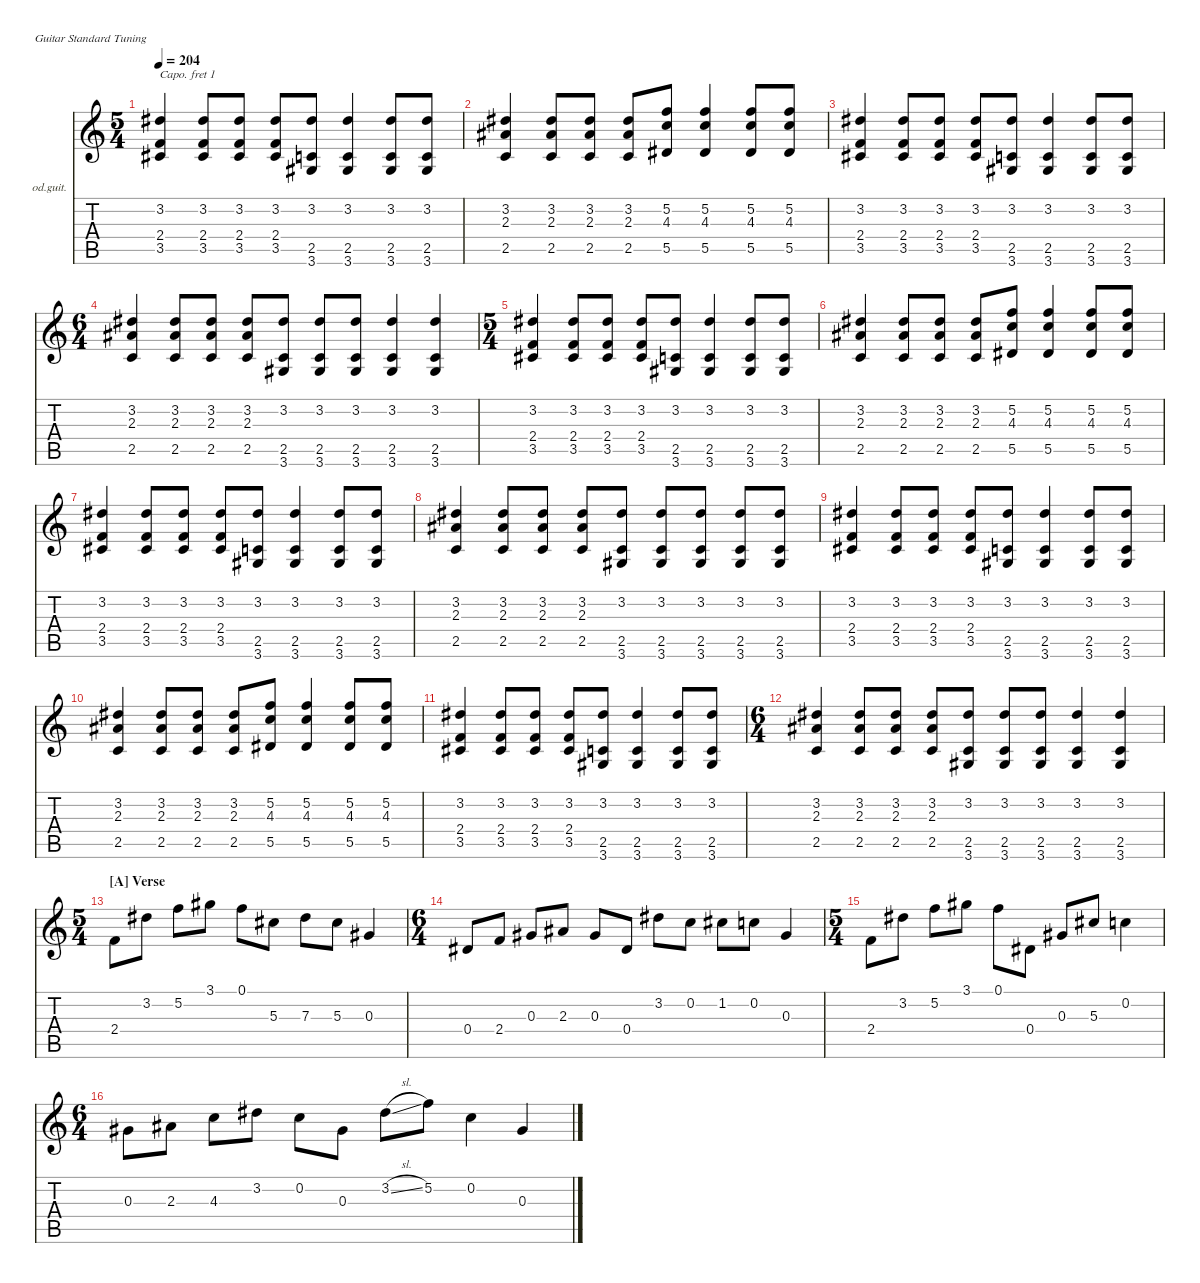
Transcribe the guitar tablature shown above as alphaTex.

\hideDynamics
\bracketExtendMode nobrackets
\firstSystemTrackNameOrientation horizontal
\track ("Overdriven Guitar" "od.guit.") {instrument overdrivenguitar}
\staff {score tabs}
\capo 1
\tuning (E4 B3 G3 D3 A2 E2)
\ts (5 4)
\tempo 204
\clef g2
\ks aminor
(3.5{acc #} 2.4 3.2{acc #}).4{dy mf beam Up} (3.5{acc #} 2.4 3.2{acc #}).8{beam Up} (3.5{acc #} 2.4 3.2{acc #}).8{beam Up} (3.5{acc #} 2.4 3.2{acc #}).8{beam Up} (3.2{acc #} 3.6{acc #} 2.5).8{beam Up} (3.2{acc #} 3.6{acc #} 2.5).4{beam Up} (3.2{acc #} 3.6{acc #} 2.5).8{beam Up} (3.2{acc #} 3.6{acc #} 2.5).8{beam Up} |
(3.2{acc #} 2.5 2.3{acc #}).4{beam Up} (3.2{acc #} 2.5 2.3{acc #}).8{beam Up} (3.2{acc #} 2.5 2.3{acc #}).8{beam Up} (3.2{acc #} 2.5 2.3{acc #}).8{beam Up} (5.5{acc #} 4.3 5.2).8{beam Up} (5.5{acc #} 4.3 5.2).4{beam Up} (5.5{acc #} 4.3 5.2).8{beam Up} (5.5{acc #} 4.3 5.2).8{beam Up} |
(3.5{acc #} 2.4 3.2{acc #}).4{beam Up} (3.5{acc #} 2.4 3.2{acc #}).8{beam Up} (3.5{acc #} 2.4 3.2{acc #}).8{beam Up} (3.5{acc #} 2.4 3.2{acc #}).8{beam Up} (3.2{acc #} 3.6{acc #} 2.5).8{beam Up} (3.2{acc #} 3.6{acc #} 2.5).4{beam Up} (3.2{acc #} 3.6{acc #} 2.5).8{beam Up} (3.2{acc #} 3.6{acc #} 2.5).8{beam Up} |
\ts (6 4)
(3.2{acc #} 2.5 2.3{acc #}).4{beam Up} (3.2{acc #} 2.5 2.3{acc #}).8{beam Up} (3.2{acc #} 2.5 2.3{acc #}).8{beam Up} (3.2{acc #} 2.5 2.3{acc #}).8{beam Up} (3.2{acc #} 3.6{acc #} 2.5).8{beam Up} (3.2{acc #} 3.6{acc #} 2.5).8{beam Up} (3.2{acc #} 3.6{acc #} 2.5).8{beam Up} (3.2{acc #} 3.6{acc #} 2.5).4{beam Up} (3.2{acc #} 3.6{acc #} 2.5).4{beam Up} |
\ts (5 4)
(3.5{acc #} 2.4 3.2{acc #}).4{beam Up} (3.5{acc #} 2.4 3.2{acc #}).8{beam Up} (3.5{acc #} 2.4 3.2{acc #}).8{beam Up} (3.5{acc #} 2.4 3.2{acc #}).8{beam Up} (3.2{acc #} 3.6{acc #} 2.5).8{beam Up} (3.2{acc #} 3.6{acc #} 2.5).4{beam Up} (3.2{acc #} 3.6{acc #} 2.5).8{beam Up} (3.2{acc #} 3.6{acc #} 2.5).8{beam Up} |
(3.2{acc #} 2.5 2.3{acc #}).4{beam Up} (3.2{acc #} 2.5 2.3{acc #}).8{beam Up} (3.2{acc #} 2.5 2.3{acc #}).8{beam Up} (3.2{acc #} 2.5 2.3{acc #}).8{beam Up} (5.5{acc #} 4.3 5.2).8{beam Up} (5.5{acc #} 4.3 5.2).4{beam Up} (5.5{acc #} 4.3 5.2).8{beam Up} (5.5{acc #} 4.3 5.2).8{beam Up} |
(3.5{acc #} 2.4 3.2{acc #}).4{beam Up} (3.5{acc #} 2.4 3.2{acc #}).8{beam Up} (3.5{acc #} 2.4 3.2{acc #}).8{beam Up} (3.5{acc #} 2.4 3.2{acc #}).8{beam Up} (3.2{acc #} 3.6{acc #} 2.5).8{beam Up} (3.2{acc #} 3.6{acc #} 2.5).4{beam Up} (3.2{acc #} 3.6{acc #} 2.5).8{beam Up} (3.2{acc #} 3.6{acc #} 2.5).8{beam Up} |
(3.2{acc #} 2.5 2.3{acc #}).4{beam Up} (3.2{acc #} 2.5 2.3{acc #}).8{beam Up} (3.2{acc #} 2.5 2.3{acc #}).8{beam Up} (3.2{acc #} 2.5 2.3{acc #}).8{beam Up} (3.2{acc #} 3.6{acc #} 2.5).8{beam Up} (3.2{acc #} 3.6{acc #} 2.5).8{beam Up} (3.2{acc #} 3.6{acc #} 2.5).8{beam Up} (3.2{acc #} 3.6{acc #} 2.5).8{beam Up} (3.2{acc #} 3.6{acc #} 2.5).8{beam Up} |
(3.5{acc #} 2.4 3.2{acc #}).4{beam Up} (3.5{acc #} 2.4 3.2{acc #}).8{beam Up} (3.5{acc #} 2.4 3.2{acc #}).8{beam Up} (3.5{acc #} 2.4 3.2{acc #}).8{beam Up} (3.2{acc #} 3.6{acc #} 2.5).8{beam Up} (3.2{acc #} 3.6{acc #} 2.5).4{beam Up} (3.2{acc #} 3.6{acc #} 2.5).8{beam Up} (3.2{acc #} 3.6{acc #} 2.5).8{beam Up} |
(3.2{acc #} 2.5 2.3{acc #}).4{beam Up} (3.2{acc #} 2.5 2.3{acc #}).8{beam Up} (3.2{acc #} 2.5 2.3{acc #}).8{beam Up} (3.2{acc #} 2.5 2.3{acc #}).8{beam Up} (5.5{acc #} 4.3 5.2).8{beam Up} (5.5{acc #} 4.3 5.2).4{beam Up} (5.5{acc #} 4.3 5.2).8{beam Up} (5.5{acc #} 4.3 5.2).8{beam Up} |
(3.5{acc #} 2.4 3.2{acc #}).4{beam Up} (3.5{acc #} 2.4 3.2{acc #}).8{beam Up} (3.5{acc #} 2.4 3.2{acc #}).8{beam Up} (3.5{acc #} 2.4 3.2{acc #}).8{beam Up} (3.2{acc #} 3.6{acc #} 2.5).8{beam Up} (3.2{acc #} 3.6{acc #} 2.5).4{beam Up} (3.2{acc #} 3.6{acc #} 2.5).8{beam Up} (3.2{acc #} 3.6{acc #} 2.5).8{beam Up} |
\ts (6 4)
(3.2{acc #} 2.5 2.3{acc #}).4{beam Up} (3.2{acc #} 2.5 2.3{acc #}).8{beam Up} (3.2{acc #} 2.5 2.3{acc #}).8{beam Up} (3.2{acc #} 2.5 2.3{acc #}).8{beam Up} (3.2{acc #} 3.6{acc #} 2.5).8{beam Up} (3.2{acc #} 3.6{acc #} 2.5).8{beam Up} (3.2{acc #} 3.6{acc #} 2.5).8{beam Up} (3.2{acc #} 3.6{acc #} 2.5).4{beam Up} (3.2{acc #} 3.6{acc #} 2.5).4{beam Up} |
\ts (5 4)
\section ("A" "Verse")
2.4.8{beam Down} 3.2{acc #}.8{beam Down} 5.2.8{beam Down} 3.1{acc #}.8{beam Down} 0.1.8{beam Down} 5.3{acc #}.8{beam Down} 7.3{acc #}.8{beam Down} 5.3{acc #}.8{beam Down} 0.3{acc #}.4{beam Up} |
\ts (6 4)
0.4{acc #}.8{beam Up} 2.4.8{beam Up} 0.3{acc #}.8{beam Up} 2.3{acc #}.8{beam Up} 0.3{acc #}.8{beam Up} 0.4{acc #}.8{beam Up} 3.2{acc #}.8{beam Down} 0.2.8{beam Down} 1.2{acc #}.8{beam Down} 0.2.8{beam Down} 0.3{acc #}.4{beam Up} |
\ts (5 4)
2.4.8{beam Down} 3.2{acc #}.8{beam Down} 5.2.8{beam Down} 3.1{acc #}.8{beam Down} 0.1.8{beam Down} 0.4{acc #}.8{beam Down} 0.3{acc #}.8{beam Up} 5.3{acc #}.8{beam Up} 0.2.4{beam Down} |
\ts (6 4)
0.3{acc #}.8{beam Down} 2.3{acc #}.8{beam Down} 4.3.8{beam Down} 3.2{acc #}.8{beam Down} 0.2.8{beam Down} 0.3{acc #}.8{beam Down} 3.2{sl acc #}.8{beam Down} 5.2.8{beam Down} 0.2.4{beam Down} 0.3{acc #}.4{beam Up}
